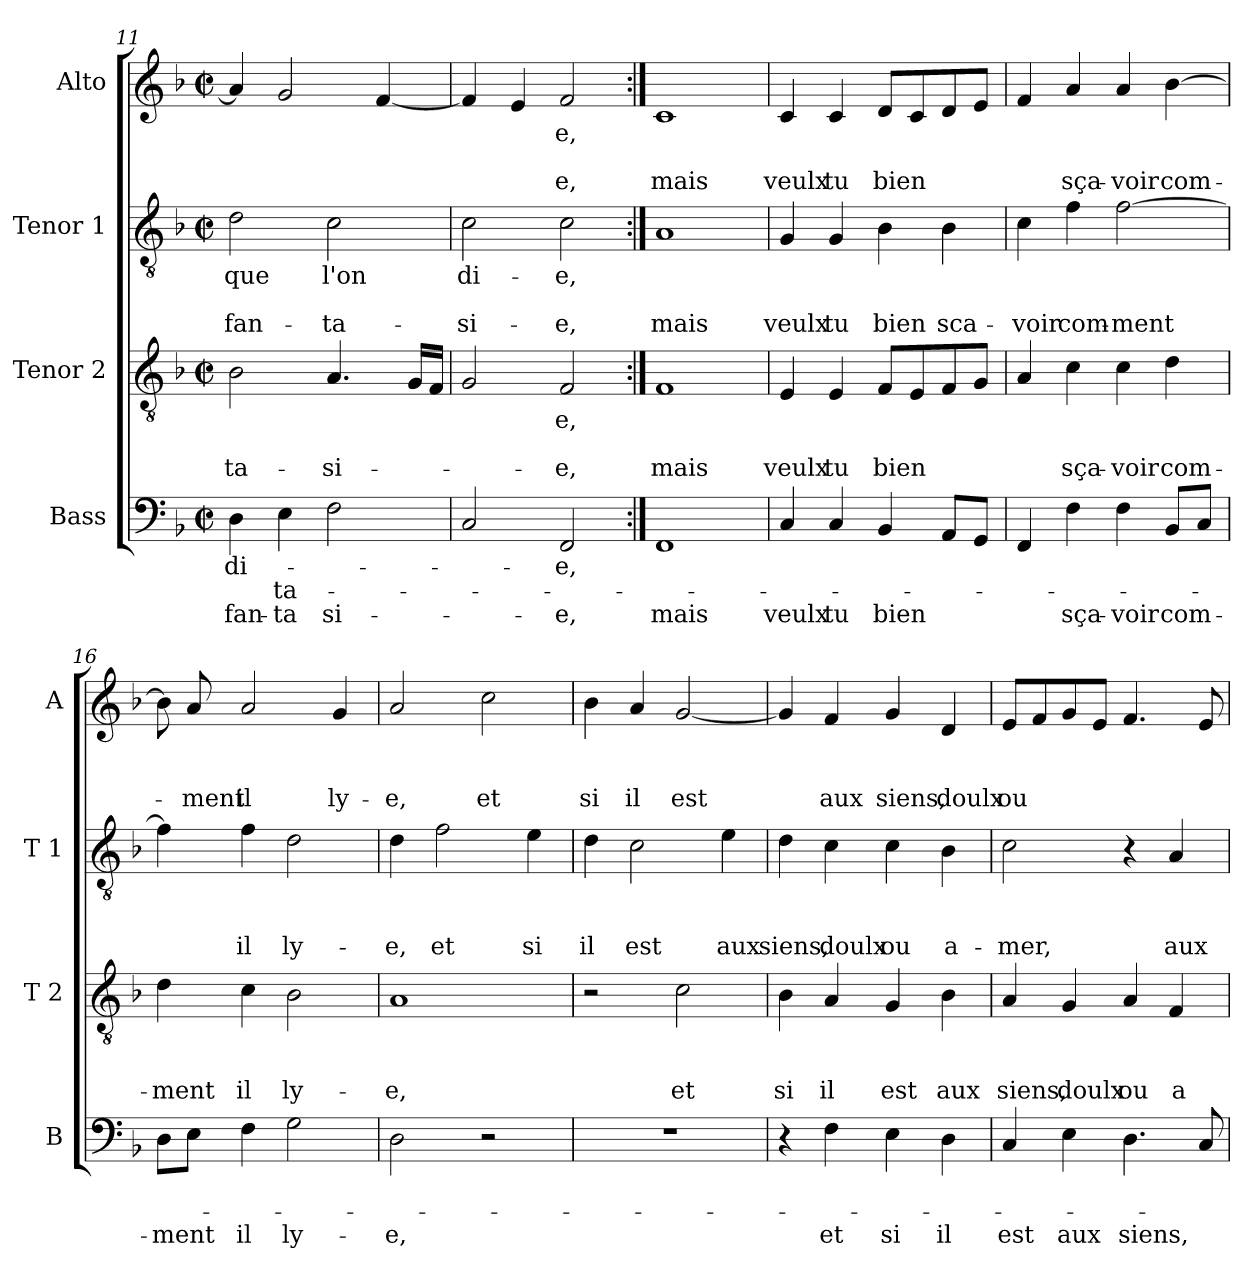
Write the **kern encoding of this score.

**kern	**text	**text	**text	**kern	**text	**text	**text	**kern	**text	**text	**text	**kern	**text	**text	**text
*part4	*part4	*part4	*part4	*part3	*part3	*part3	*part3	*part2	*part2	*part2	*part2	*part1	*part1	*part1	*part1
*staff4	*staff4	*staff4	*staff4	*staff3	*staff3	*staff3	*staff3	*staff2	*staff2	*staff2	*staff2	*staff1	*staff1	*staff1	*staff1
*I"Bass	*	*	*	*I"Tenor 2	*	*	*	*I"Tenor 1	*	*	*	*I"Alto	*	*	*
*I'B	*	*	*	*I'T 2	*	*	*	*I'T 1	*	*	*	*I'A	*	*	*
*clefF4	*	*	*	*clefGv2	*	*	*	*clefGv2	*	*	*	*clefG2	*	*	*
*k[b-]	*	*	*	*k[b-]	*	*	*	*k[b-]	*	*	*	*k[b-]	*	*	*
*F:	*	*	*	*F:	*	*	*	*F:	*	*	*	*F:	*	*	*
*M2/2	*	*	*	*M2/2	*	*	*	*M2/2	*	*	*	*M2/2	*	*	*
*met(c|)	*	*	*	*met(c|)	*	*	*	*met(c|)	*	*	*	*met(c|)	*	*	*
=11	=11	=11	=11	=11	=11	=11	=11	=11	=11	=11	=11	=11	=11	=11	=11
!	!LO:LY:b	!	!LO:LY:b	!	!	!	!LO:LY:b	!	!LO:LY:b	!	!LO:LY:b	!	!	!	!
4D\	di-	.	fan-	2B-\	.	.	-ta-	2d\	que	.	fan-	4a/]	.	.	.
!	!	!LO:LY:b	!LO:LY:b	!	!	!	!	!	!	!	!	!	!	!	!
4E\	.	ta-	-ta	.	.	.	.	.	.	.	.	2g/	.	.	.
!	!	!	!LO:LY:b	!	!	!	!LO:LY:b	!	!LO:LY:b	!	!LO:LY:b	!	!	!	!
2F\	.	.	si-	4.A/	.	.	-si-	2c\	l'on	.	-ta-	.	.	.	.
.	.	.	.	.	.	.	.	.	.	.	.	[4f/	.	.	.
.	.	.	.	16G/LL	.	.	.	.	.	.	.	.	.	.	.
.	.	.	.	16F/JJ	.	.	.	.	.	.	.	.	.	.	.
=12	=12	=12	=12	=12	=12	=12	=12	=12	=12	=12	=12	=12	=12	=12	=12
!	!	!	!	!	!	!	!	!	!LO:LY:b	!	!LO:LY:b	!	!	!	!
2C/	.	.	.	2G/	.	.	.	2c\	di-	.	-si-	4f/]	.	.	.
.	.	.	.	.	.	.	.	.	.	.	.	4e/	.	.	.
!	!LO:LY:b	!	!LO:LY:b	!	!LO:LY:b	!	!LO:LY:b	!	!LO:LY:b	!	!LO:LY:b	!	!LO:LY:b	!	!LO:LY:b
2FF/	-e,	.	-e,	2F/	-e,	.	-e,	2c\	-e,	.	-e,	2f/	-e,	.	-e,
!!LO:PB:g=z
=13:|!	=13:|!	=13:|!	=13:|!	=13:|!	=13:|!	=13:|!	=13:|!	=13:|!	=13:|!	=13:|!	=13:|!	=13:|!	=13:|!	=13:|!	=13:|!
!	!	!	!LO:LY:b	!	!	!	!LO:LY:b	!	!	!	!LO:LY:b	!	!	!	!LO:LY:b
1FF	.	.	mais	1F	.	.	mais	1A	.	.	mais	1c	.	.	mais
=14	=14	=14	=14	=14	=14	=14	=14	=14	=14	=14	=14	=14	=14	=14	=14
!	!	!	!LO:LY:b	!	!	!	!LO:LY:b	!	!	!	!LO:LY:b	!	!	!	!LO:LY:b
4C/	.	.	veulx	4E/	.	.	veulx	4G/	.	.	veulx	4c/	.	.	veulx
!	!	!	!LO:LY:b	!	!	!	!LO:LY:b	!	!	!	!LO:LY:b	!	!	!	!LO:LY:b
4C/	.	.	tu	4E/	.	.	tu	4G/	.	.	tu	4c/	.	.	tu
!	!	!	!LO:LY:b	!	!	!	!LO:LY:b	!	!	!	!LO:LY:b	!	!	!	!LO:LY:b
4BB-/	.	.	bien	8F/L	.	.	bien	4B-\	.	.	bien	8d/L	.	.	bien
.	.	.	.	8E/	.	.	.	.	.	.	.	8c/	.	.	.
!	!	!	!	!	!	!	!	!	!	!	!LO:LY:b	!	!	!	!
8AA/L	.	.	.	8F/	.	.	.	4B-\	.	.	sca-	8d/	.	.	.
8GG/J	.	.	.	8G/J	.	.	.	.	.	.	.	8e/J	.	.	.
=15	=15	=15	=15	=15	=15	=15	=15	=15	=15	=15	=15	=15	=15	=15	=15
!	!	!	!	!	!	!	!	!	!	!	!LO:LY:b	!	!	!	!
4FF/	.	.	.	4A/	.	.	.	4c\	.	.	-voir	4f/	.	.	.
!	!	!	!LO:LY:b	!	!	!	!LO:LY:b	!	!	!	!LO:LY:b	!	!	!	!LO:LY:b
4F\	.	.	sça-	4c\	.	.	sça-	4f\	.	.	com-	4a/	.	.	sça-
!	!	!	!LO:LY:b	!	!	!	!LO:LY:b	!	!	!	!LO:LY:b	!	!	!	!LO:LY:b
4F\	.	.	-voir	4c\	.	.	-voir	[2f\	.	.	-ment	4a/	.	.	-voir
!	!	!	!LO:LY:b	!	!	!	!LO:LY:b	!	!	!	!	!	!	!	!LO:LY:b
8BB-/L	.	.	com-	4d\	.	.	com-	.	.	.	.	[4b-\	.	.	com-
8C/J	.	.	.	.	.	.	.	.	.	.	.	.	.	.	.
=16	=16	=16	=16	=16	=16	=16	=16	=16	=16	=16	=16	=16	=16	=16	=16
!	!	!	!LO:LY:b	!	!	!	!LO:LY:b	!	!	!	!	!	!	!	!
8D\L	.	.	-ment	4d\	.	.	-ment	4f\]	.	.	.	8b-\]	.	.	.
!	!	!	!	!	!	!	!	!	!	!	!	!	!	!	!LO:LY:b
8E\J	.	.	.	.	.	.	.	.	.	.	.	8a/	.	.	-ment
!	!	!	!LO:LY:b	!	!	!	!LO:LY:b	!	!	!	!LO:LY:b	!	!	!	!LO:LY:b
4F\	.	.	il	4c\	.	.	il	4f\	.	.	il	2a/	.	.	il
!	!	!	!LO:LY:b	!	!	!	!LO:LY:b	!	!	!	!LO:LY:b	!	!	!	!
2G\	.	.	ly-	2B-\	.	.	ly-	2d\	.	.	ly-	.	.	.	.
!	!	!	!	!	!	!	!	!	!	!	!	!	!	!	!LO:LY:b
.	.	.	.	.	.	.	.	.	.	.	.	4g/	.	.	ly-
=17	=17	=17	=17	=17	=17	=17	=17	=17	=17	=17	=17	=17	=17	=17	=17
!	!	!	!LO:LY:b	!	!	!	!LO:LY:b	!	!	!	!LO:LY:b	!	!	!	!LO:LY:b
2D\	.	.	-e,	1A	.	.	-e,	4d\	.	.	-e,	2a/	.	.	-e,
!	!	!	!	!	!	!	!	!	!	!	!LO:LY:b	!	!	!	!
.	.	.	.	.	.	.	.	2f\	.	.	et	.	.	.	.
!	!	!	!	!	!	!	!	!	!	!	!	!	!	!	!LO:LY:b
2r	.	.	.	.	.	.	.	.	.	.	.	2cc\	.	.	et
!	!	!	!	!	!	!	!	!	!	!	!LO:LY:b	!	!	!	!
.	.	.	.	.	.	.	.	4e\	.	.	si	.	.	.	.
=18	=18	=18	=18	=18	=18	=18	=18	=18	=18	=18	=18	=18	=18	=18	=18
!	!	!	!	!	!	!	!	!	!	!	!LO:LY:b	!	!	!	!LO:LY:b
1r	.	.	.	2r	.	.	.	4d\	.	.	il	4b-\	.	.	si
!	!	!	!	!	!	!	!	!	!	!	!LO:LY:b	!	!	!	!LO:LY:b
.	.	.	.	.	.	.	.	2c\	.	.	est	4a/	.	.	il
!	!	!	!	!	!	!	!LO:LY:b	!	!	!	!	!	!	!	!LO:LY:b
.	.	.	.	2c\	.	.	et	.	.	.	.	[2g/	.	.	est
!	!	!	!	!	!	!	!	!	!	!	!LO:LY:b	!	!	!	!
.	.	.	.	.	.	.	.	4e\	.	.	aux	.	.	.	.
!!LO:LB:g=z
=19	=19	=19	=19	=19	=19	=19	=19	=19	=19	=19	=19	=19	=19	=19	=19
!	!	!	!	!	!	!	!LO:LY:b	!	!	!	!LO:LY:b	!	!	!	!
4r	.	.	.	4B-\	.	.	si	4d\	.	.	siens,	4g/]	.	.	.
!	!	!	!LO:LY:b	!	!	!	!LO:LY:b	!	!	!	!LO:LY:b	!	!	!	!LO:LY:b
4F\	.	.	et	4A/	.	.	il	4c\	.	.	doulx	4f/	.	.	aux
!	!	!	!LO:LY:b	!	!	!	!LO:LY:b	!	!	!	!LO:LY:b	!	!	!	!LO:LY:b
4E\	.	.	si	4G/	.	.	est	4c\	.	.	ou	4g/	.	.	siens,
!	!	!	!LO:LY:b	!	!	!	!LO:LY:b	!	!	!	!LO:LY:b	!	!	!	!LO:LY:b
4D\	.	.	il	4B-\	.	.	aux	4B-\	.	.	a-	4d/	.	.	doulx
=20	=20	=20	=20	=20	=20	=20	=20	=20	=20	=20	=20	=20	=20	=20	=20
!	!	!	!LO:LY:b	!	!	!	!LO:LY:b	!	!	!	!LO:LY:b	!	!	!	!LO:LY:b
4C/	.	.	est	4A/	.	.	siens,	2c\	.	.	-mer,	8e/L	.	.	ou
.	.	.	.	.	.	.	.	.	.	.	.	8f/	.	.	.
!	!	!	!LO:LY:b	!	!	!	!LO:LY:b	!	!	!	!	!	!	!	!
4E\	.	.	aux	4G/	.	.	doulx	.	.	.	.	8g/	.	.	.
.	.	.	.	.	.	.	.	.	.	.	.	8e/J	.	.	.
!	!	!	!LO:LY:b	!	!	!	!LO:LY:b	!	!	!	!	!	!	!	!
4.D\	.	.	siens,	4A/	.	.	ou	4r	.	.	.	4.f/	.	.	.
!	!	!	!	!	!	!	!LO:LY:b	!	!	!	!LO:LY:b	!	!	!	!
.	.	.	.	4F/	.	.	a-	4A/	.	.	aux	.	.	.	.
8C/	.	.	.	.	.	.	.	.	.	.	.	8e/	.	.	.
=	=	=	=	=	=	=	=	=	=	=	=	=	=	=	=
*-	*-	*-	*-	*-	*-	*-	*-	*-	*-	*-	*-	*-	*-	*-	*-
